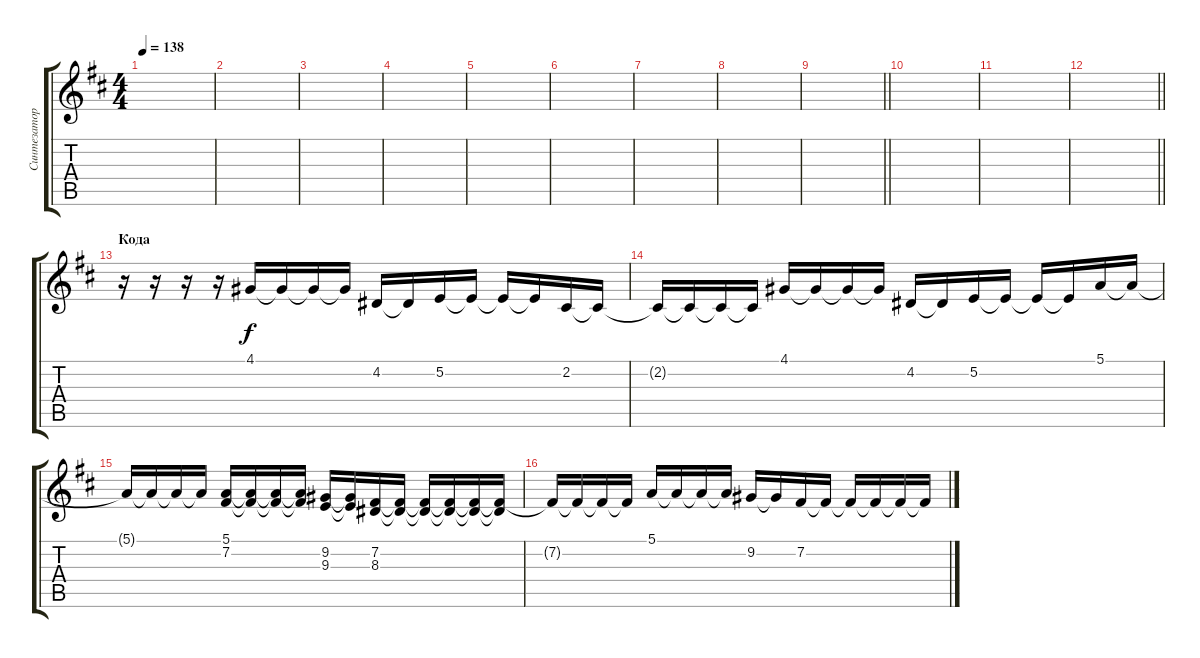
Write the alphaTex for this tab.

\track ("Синтезатор" "Синтезатор") {instrument fx1rain}
\staff {score tabs}
\tuning (E4 B3 G3 D3 A2 E2) {hide}
\ts (4 4)
\tempo 138
\clef g2
\ks bminor
|
|
|
|
|
|
|
|
\barLineRight lightlight
|
\section ("" "")
|
|
\barLineRight lightlight
|
\section ("" "Кода")
r.16 r.16 r.16 r.16 4.1.16 4.1{t}.16 4.1{t}.16 4.1{t}.16 4.2.16 4.2{t}.16 5.2.16 5.2{t}.16 5.2{t}.16 5.2{t}.16 2.2.16 2.2{t}.16 |
2.2{t}.16 2.2{t}.16 2.2{t}.16 2.2{t}.16 4.1.16 4.1{t}.16 4.1{t}.16 4.1{t}.16 4.2.16 4.2{t}.16 5.2.16 5.2{t}.16 5.2{t}.16 5.2{t}.16 5.1.16 5.1{t}.16 |
5.1{t}.16 5.1{t}.16 5.1{t}.16 5.1{t}.16 (5.1 7.2).16 (5.1{t} 7.2{t}).16 (5.1{t} 7.2{t}).16 (5.1{t} 7.2{t}).16 (9.2 9.3).16 (9.2{t} 9.3{t}).16 (7.2 8.3).16 (7.2{t} 8.3{t}).16 (7.2{t} 8.3{t}).16 (7.2{t} 8.3{t}).16 (7.2{t} 8.3{t}).16 (7.2{t} 8.3{t}).16 |
7.2{t}.16 7.2{t}.16 7.2{t}.16 7.2{t}.16 5.1.16 5.1{t}.16 5.1{t}.16 5.1{t}.16 9.2.16 9.2{t}.16 7.2.16 7.2{t}.16 7.2{t}.16 7.2{t}.16 7.2{t}.16 7.2{t}.16
